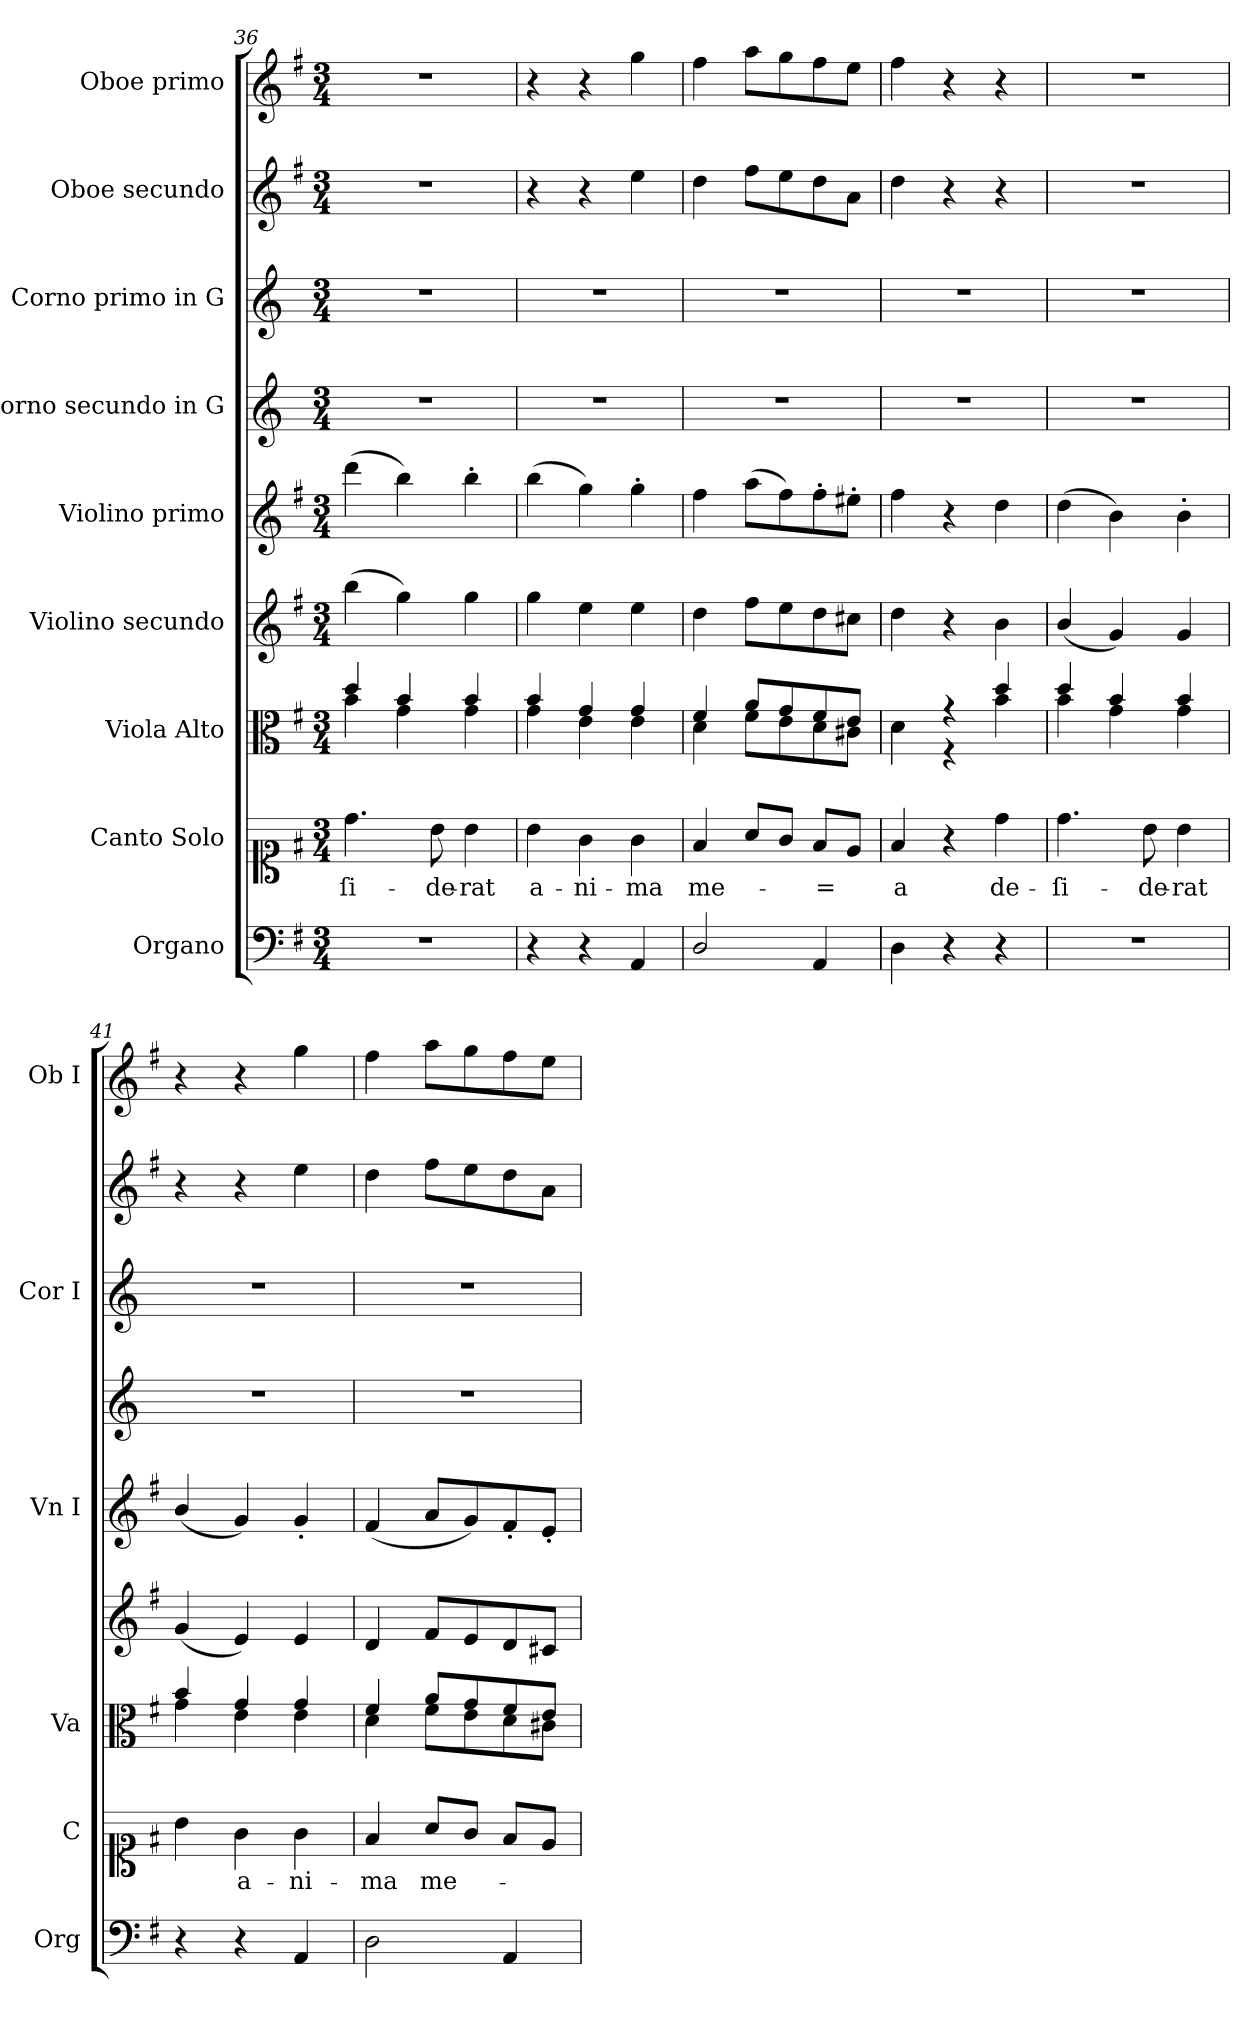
**kern	**kern	**text	**kern	**kern	**kern	**kern	**kern	**kern	**kern
*part9	*part8	*part8	*part7	*part6	*part5	*part4	*part3	*part2	*part1
*staff9	*staff8	*staff8	*staff7	*staff6	*staff5	*staff4	*staff3	*staff2	*staff1
*I"Organo	*I"Canto Solo	*	*I"Viola Alto	*I"Violino secundo	*I"Violino primo	*I"Corno secundo in G	*I"Corno primo in G	*I"Oboe secundo	*I"Oboe primo
*I'Org	*I'C	*	*I'Va	*	*I'Vn I	*	*I'Cor I	*	*I'Ob I
*clefF4	*clefC1	*	*clefC3	*clefG2	*clefG2	*clefG2	*clefG2	*clefG2	*clefG2
*	*	*	*	*	*	*ITrd3c5	*ITrd3c5	*	*
*k[f#]	*k[f#]	*	*k[f#]	*k[f#]	*k[f#]	*k[f#]	*k[f#]	*k[f#]	*k[f#]
*M3/4	*M3/4	*	*M3/4	*M3/4	*M3/4	*M3/4	*M3/4	*M3/4	*M3/4
=36	=36	=36	=36	=36	=36	=36	=36	=36	=36
*	*	*	*^	*	*	*	*	*	*
2.r	4.dd\	-ſi-	4b\	4dd/	(>4bb\	(4ddd\	2.r	2.r	2.r	2.r
.	.	.	4g\	4b/	4gg\)	4bb\)	.	.	.	.
.	8b\	-de-	.	.	.	.	.	.	.	.
.	4b\	-rat	4g\	4b/	4gg\	4bb'\	.	.	.	.
=37	=37	=37	=37	=37	=37	=37	=37	=37	=37	=37
4r	4b\	a-	4g\	4b/	4gg\	(>4bb\	2.r	2.r	4r	4r
4r	4g\	-ni-	4e\	4g/	4ee\	4gg\)	.	.	4r	4r
4AA/	4g\	-ma	4e\	4g/	4ee\	4gg'\	.	.	4ee\	4gg\
=38	=38	=38	=38	=38	=38	=38	=38	=38	=38	=38
2D/	4f#/	me-	4d\	4f#/	4dd\	4ff#\	2.r	2.r	4dd\	4ff#\
.	8a/L	.	8f#\L	8a/L	8ff#\L	(>8aa\L	.	.	8ff#\L	8aa\L
.	8g\J	.	8e\	8g/	8ee\	8ff#\)	.	.	8ee\	8gg\
4AA/	8f#/L	=	8d\	8f#/	8dd\	8ff#'\	.	.	8dd\	8ff#\
.	8e/J	.	8c#X\J	8e/J	8cc#X\J	8ee#X'\J	.	.	8a/J	8ee\J
=39	=39	=39	=39	=39	=39	=39	=39	=39	=39	=39
4D\	4f#/	-a	4d\	4d\	4dd\	4ff#\	2.r	2.r	4dd\	4ff#\
4r	4r	.	4r	4r	4r	4r	.	.	4r	4r
4r	4dd\	de-	4b\	4dd/	4b\	4dd\	.	.	4r	4r
=40	=40	=40	=40	=40	=40	=40	=40	=40	=40	=40
2.r	4.dd\	-ſi-	4b\	4dd/	(<4b/	(>4dd\	2.r	2.r	2.r	2.r
.	.	.	4g\	4b/	4g/)	4b\)	.	.	.	.
.	8b\	-de-	.	.	.	.	.	.	.	.
.	4b\	-rat	4g\	4b/	4g/	4b'\	.	.	.	.
=41	=41	=41	=41	=41	=41	=41	=41	=41	=41	=41
4r	4b\	.	4g\	4b/	(<4g/	(<4b/	2.r	2.r	4r	4r
4r	4g\	a-	4e\	4g/	4e/)	4g/)	.	.	4r	4r
4AA/	4g\	-ni-	4e\	4g/	4e/	4g'/	.	.	4ee\	4gg\
=42	=42	=42	=42	=42	=42	=42	=42	=42	=42	=42
2D\	4f#/	-ma	4d\	4f#/	4d/	(<4f#/	2.r	2.r	4dd\	4ff#\
.	8a/L	me-	8f#\L	8a/L	8f#/L	8a/L	.	.	8ff#\L	8aa\L
.	8g\J	.	8e\	8g/	8e/	8g/)	.	.	8ee\	8gg\
4AA/	8f#/L	.	8d\	8f#/	8d/	8f#'/	.	.	8dd\	8ff#\
.	8e/J	.	8c#X\J	8e/J	8c#X/J	8e'/J	.	.	8a/J	8ee\J
*	*	*	*v	*v	*	*	*	*	*	*
=	=	=	=	=	=	=	=	=	=
*-	*-	*-	*-	*-	*-	*-	*-	*-	*-
